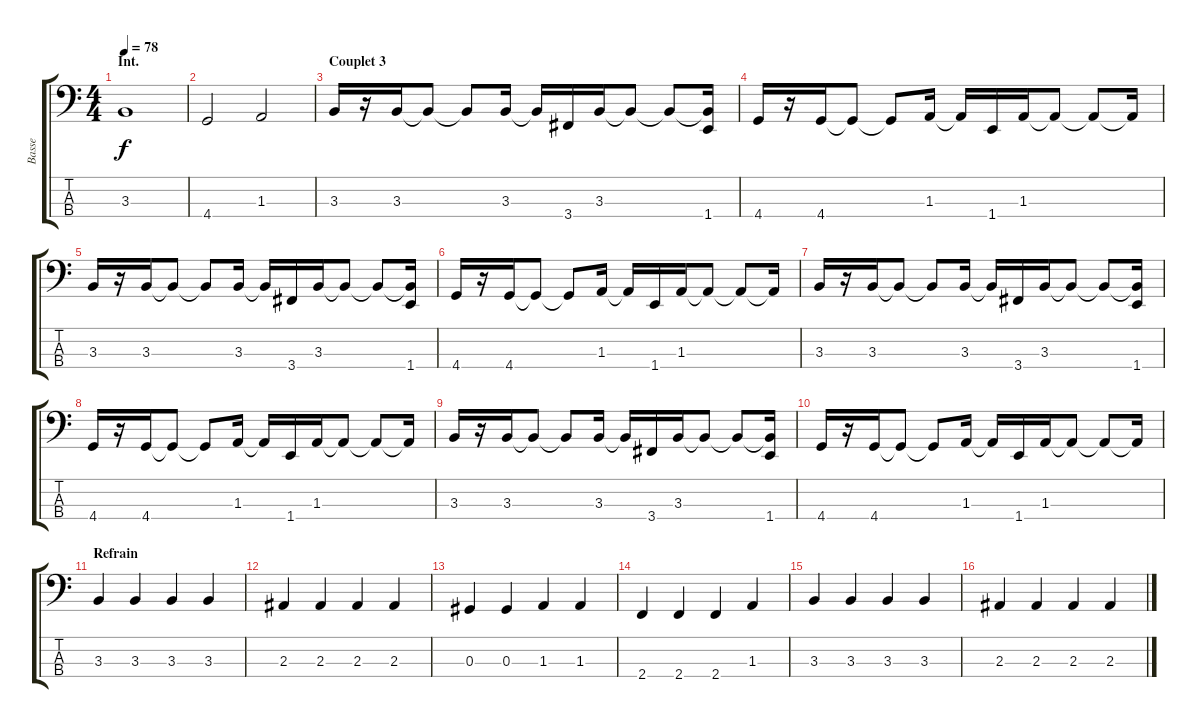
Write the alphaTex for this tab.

\track ("Basse" "Basse") {instrument electricbassfinger}
\staff {score tabs}
\tuning (Gb2 Db2 Ab1 Eb1) {hide}
\ts (4 4)
\section ("" "Int.")
\tempo 78
\clef f4
\ks c
3.3.1{dy f} |
4.4.2 1.3.2 |
\section ("" "Couplet 3")
3.3.16 r.16 3.3.16 3.3{t}.8 3.3{t}.8 3.3.16 3.3{t}.16 3.4.16 3.3.16 3.3{t}.8 3.3{t}.8 (3.3{t} 1.4).16 |
4.4.16 r.16 4.4.16 4.4{t}.8 4.4{t}.8 1.3.16 1.3{t}.16 1.4.16 1.3.16 1.3{t}.8 1.3{t}.8 1.3{t}.16 |
3.3.16 r.16 3.3.16 3.3{t}.8 3.3{t}.8 3.3.16 3.3{t}.16 3.4.16 3.3.16 3.3{t}.8 3.3{t}.8 (3.3{t} 1.4).16 |
4.4.16 r.16 4.4.16 4.4{t}.8 4.4{t}.8 1.3.16 1.3{t}.16 1.4.16 1.3.16 1.3{t}.8 1.3{t}.8 1.3{t}.16 |
3.3.16 r.16 3.3.16 3.3{t}.8 3.3{t}.8 3.3.16 3.3{t}.16 3.4.16 3.3.16 3.3{t}.8 3.3{t}.8 (3.3{t} 1.4).16 |
4.4.16 r.16 4.4.16 4.4{t}.8 4.4{t}.8 1.3.16 1.3{t}.16 1.4.16 1.3.16 1.3{t}.8 1.3{t}.8 1.3{t}.16 |
3.3.16 r.16 3.3.16 3.3{t}.8 3.3{t}.8 3.3.16 3.3{t}.16 3.4.16 3.3.16 3.3{t}.8 3.3{t}.8 (3.3{t} 1.4).16 |
4.4.16 r.16 4.4.16 4.4{t}.8 4.4{t}.8 1.3.16 1.3{t}.16 1.4.16 1.3.16 1.3{t}.8 1.3{t}.8 1.3{t}.16 |
\section ("" "Refrain")
3.3.4 3.3.4 3.3.4 3.3.4 |
2.3.4 2.3.4 2.3.4 2.3.4 |
0.3.4 0.3.4 1.3.4 1.3.4 |
2.4.4 2.4.4 2.4.4 1.3.4 |
3.3.4 3.3.4 3.3.4 3.3.4 |
2.3.4 2.3.4 2.3.4 2.3.4
